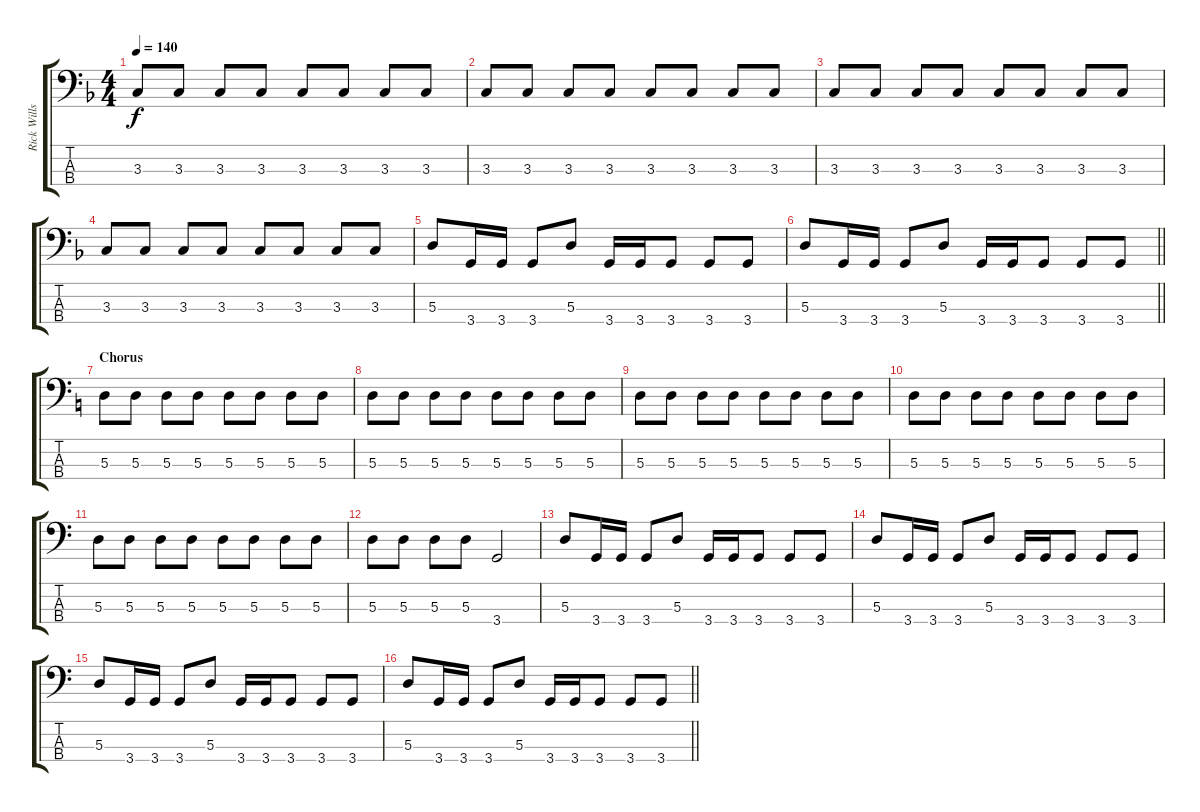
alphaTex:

\track ("Rick Wills (Bass)" "Rick Wills") {instrument electricbassfinger}
\staff {score tabs}
\tuning (G2 D2 A1 E1) {hide}
\ts (4 4)
\tempo 140
\clef f4
\ks f
3.3.8{dy f} 3.3.8 3.3.8 3.3.8 3.3.8 3.3.8 3.3.8 3.3.8 |
3.3.8 3.3.8 3.3.8 3.3.8 3.3.8 3.3.8 3.3.8 3.3.8 |
3.3.8 3.3.8 3.3.8 3.3.8 3.3.8 3.3.8 3.3.8 3.3.8 |
3.3.8 3.3.8 3.3.8 3.3.8 3.3.8 3.3.8 3.3.8 3.3.8 |
5.3.8 3.4.16 3.4.16 3.4.8 5.3.8 3.4.16 3.4.16 3.4.8 3.4.8 3.4.8 |
\barLineRight lightlight
5.3.8 3.4.16 3.4.16 3.4.8 5.3.8 3.4.16 3.4.16 3.4.8 3.4.8 3.4.8 |
\section ("" "Chorus")
\ks c
5.3.8 5.3.8 5.3.8 5.3.8 5.3.8 5.3.8 5.3.8 5.3.8 |
5.3.8 5.3.8 5.3.8 5.3.8 5.3.8 5.3.8 5.3.8 5.3.8 |
5.3.8 5.3.8 5.3.8 5.3.8 5.3.8 5.3.8 5.3.8 5.3.8 |
5.3.8 5.3.8 5.3.8 5.3.8 5.3.8 5.3.8 5.3.8 5.3.8 |
5.3.8 5.3.8 5.3.8 5.3.8 5.3.8 5.3.8 5.3.8 5.3.8 |
5.3.8 5.3.8 5.3.8 5.3.8 3.4.2 |
5.3.8 3.4.16 3.4.16 3.4.8 5.3.8 3.4.16 3.4.16 3.4.8 3.4.8 3.4.8 |
5.3.8 3.4.16 3.4.16 3.4.8 5.3.8 3.4.16 3.4.16 3.4.8 3.4.8 3.4.8 |
5.3.8 3.4.16 3.4.16 3.4.8 5.3.8 3.4.16 3.4.16 3.4.8 3.4.8 3.4.8 |
\barLineRight lightlight
5.3.8 3.4.16 3.4.16 3.4.8 5.3.8 3.4.16 3.4.16 3.4.8 3.4.8 3.4.8
